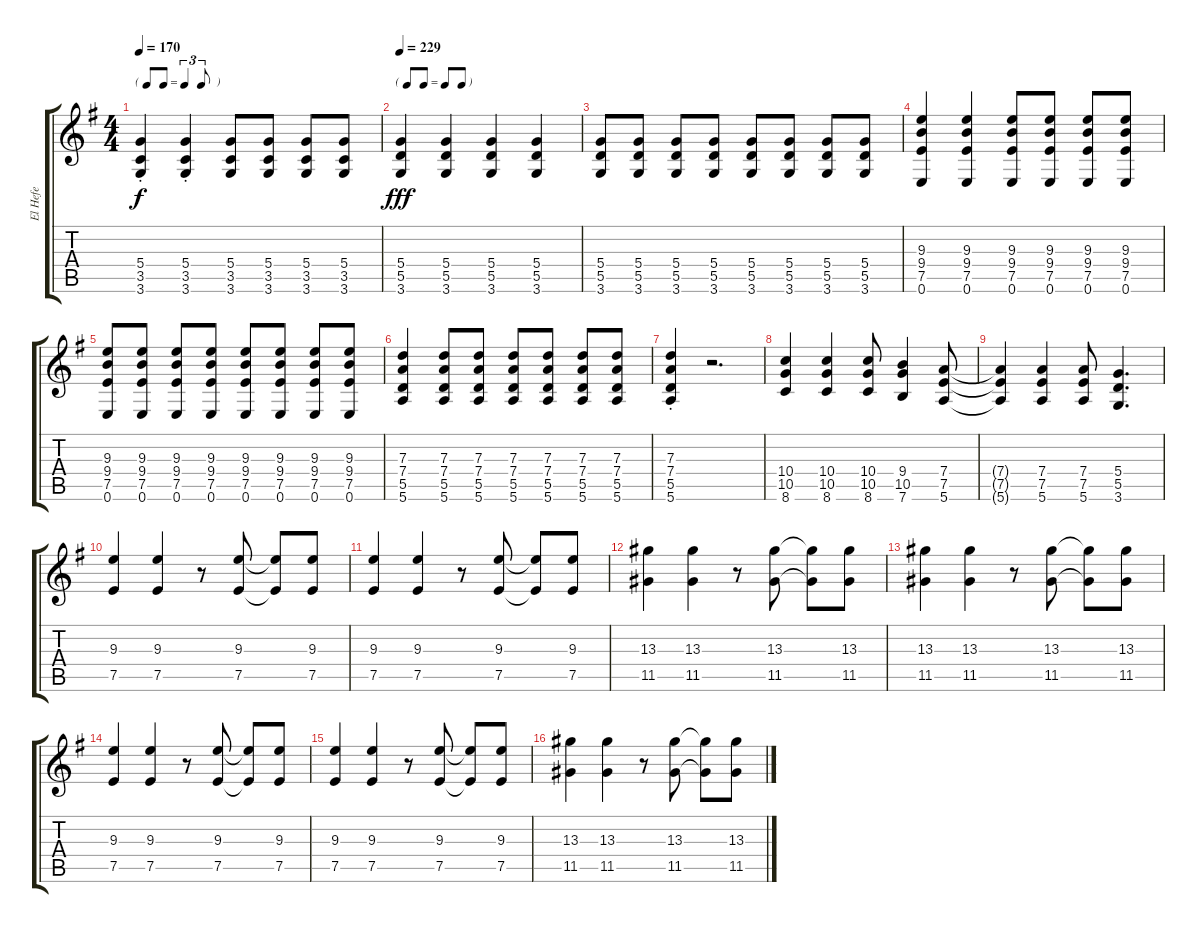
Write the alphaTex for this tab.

\track ("El Hefe" "El Hefe") {instrument overdrivenguitar}
\staff {score tabs}
\tuning (E4 B3 G3 D3 A2 E2) {hide}
\ts (4 4)
\tf triplet8th
\tempo 170
\clef g2
\ks eminor
(5.4{st} 3.5{st} 3.6{st}).4{dy f} (5.4{st} 3.5{st} 3.6{st}).4 (5.4 3.5 3.6).8 (5.4 3.5 3.6).8 (5.4 3.5 3.6).8 (5.4 3.5 3.6).8 |
\tf none
\tempo 229
(5.4 5.5 3.6).4{dy fff} (5.4 5.5 3.6).4 (5.4 5.5 3.6).4 (5.4 5.5 3.6).4 |
(5.4 5.5 3.6).8 (5.4 5.5 3.6).8 (5.4 5.5 3.6).8 (5.4 5.5 3.6).8 (5.4 5.5 3.6).8 (5.4 5.5 3.6).8 (5.4 5.5 3.6).8 (5.4 5.5 3.6).8 |
(9.3 9.4 7.5 0.6).4 (9.3 9.4 7.5 0.6).4 (9.3 9.4 7.5 0.6).8 (9.3 9.4 7.5 0.6).8 (9.3 9.4 7.5 0.6).8 (9.3 9.4 7.5 0.6).8 |
(9.3 9.4 7.5 0.6).8 (9.3 9.4 7.5 0.6).8 (9.3 9.4 7.5 0.6).8 (9.3 9.4 7.5 0.6).8 (9.3 9.4 7.5 0.6).8 (9.3 9.4 7.5 0.6).8 (9.3 9.4 7.5 0.6).8 (9.3 9.4 7.5 0.6).8 |
(7.3 7.4 5.5 5.6).4 (7.3 7.4 5.5 5.6).8 (7.3 7.4 5.5 5.6).8 (7.3 7.4 5.5 5.6).8 (7.3 7.4 5.5 5.6).8 (7.3 7.4 5.5 5.6).8 (7.3 7.4 5.5 5.6).8 |
(7.3{st} 7.4{st} 5.5{st} 5.6{st}).4 r.2{d} |
(10.4 10.5 8.6).4 (10.4 10.5 8.6).4 (10.4 10.5 8.6).8 (9.4 10.5 7.6).4 (7.4 7.5 5.6).8 |
(7.4{t} 7.5{t} 5.6{t}).4 (7.4 7.5 5.6).4 (7.4 7.5 5.6).8 (5.4 5.5 3.6).4{d} |
(9.3 7.5).4 (9.3 7.5).4 r.8 (9.3 7.5).8 (9.3{t} 7.5{t}).8 (9.3 7.5).8 |
(9.3 7.5).4 (9.3 7.5).4 r.8 (9.3 7.5).8 (9.3{t} 7.5{t}).8 (9.3 7.5).8 |
(13.3 11.5).4 (13.3 11.5).4 r.8 (13.3 11.5).8 (13.3{t} 11.5{t}).8 (13.3 11.5).8 |
(13.3 11.5).4 (13.3 11.5).4 r.8 (13.3 11.5).8 (13.3{t} 11.5{t}).8 (13.3 11.5).8 |
(9.3 7.5).4 (9.3 7.5).4 r.8 (9.3 7.5).8 (9.3{t} 7.5{t}).8 (9.3 7.5).8 |
(9.3 7.5).4 (9.3 7.5).4 r.8 (9.3 7.5).8 (9.3{t} 7.5{t}).8 (9.3 7.5).8 |
(13.3 11.5).4 (13.3 11.5).4 r.8 (13.3 11.5).8 (13.3{t} 11.5{t}).8 (13.3 11.5).8
